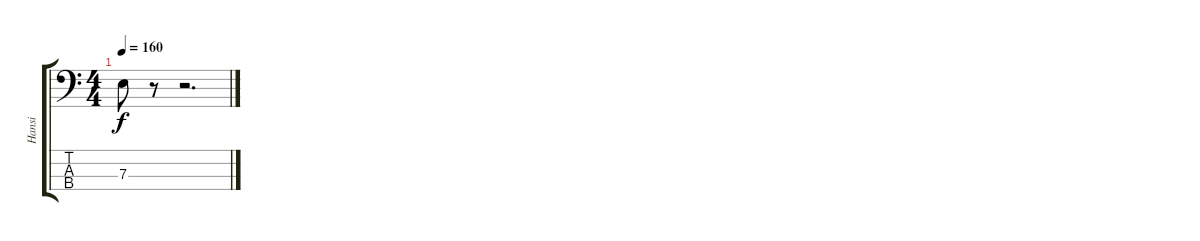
\track ("Hansi" "Hansi") {instrument electricbasspick}
\staff {score tabs}
\tuning (G2 D2 A1 E1) {hide}
\ts (4 4)
\tempo 160
\clef f4
\ks c
7.3.8{dy f} r.8 r.2{d}
